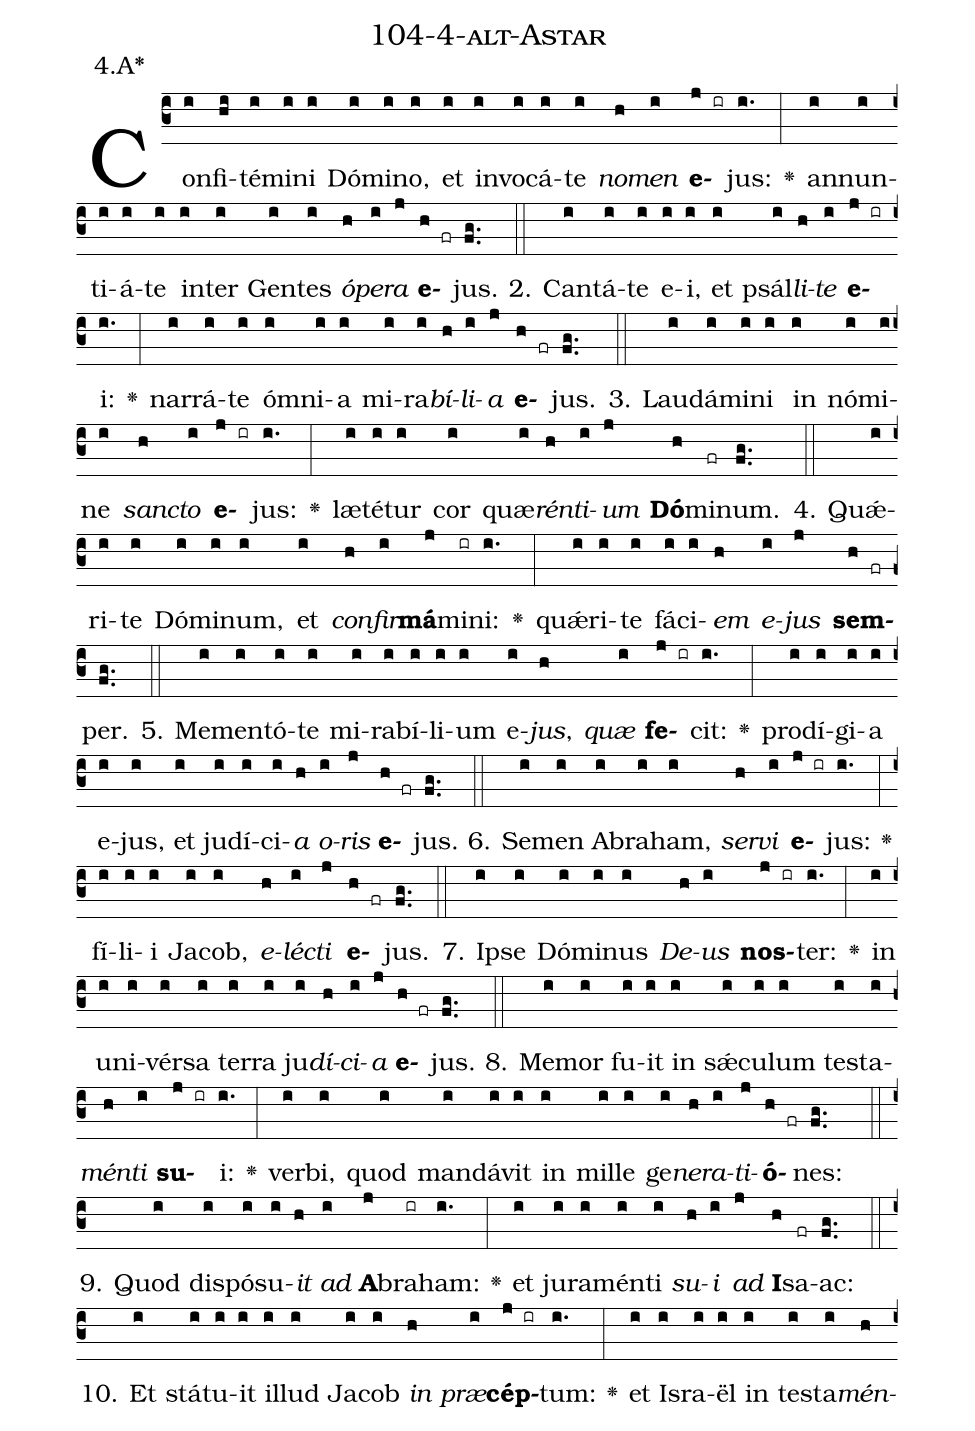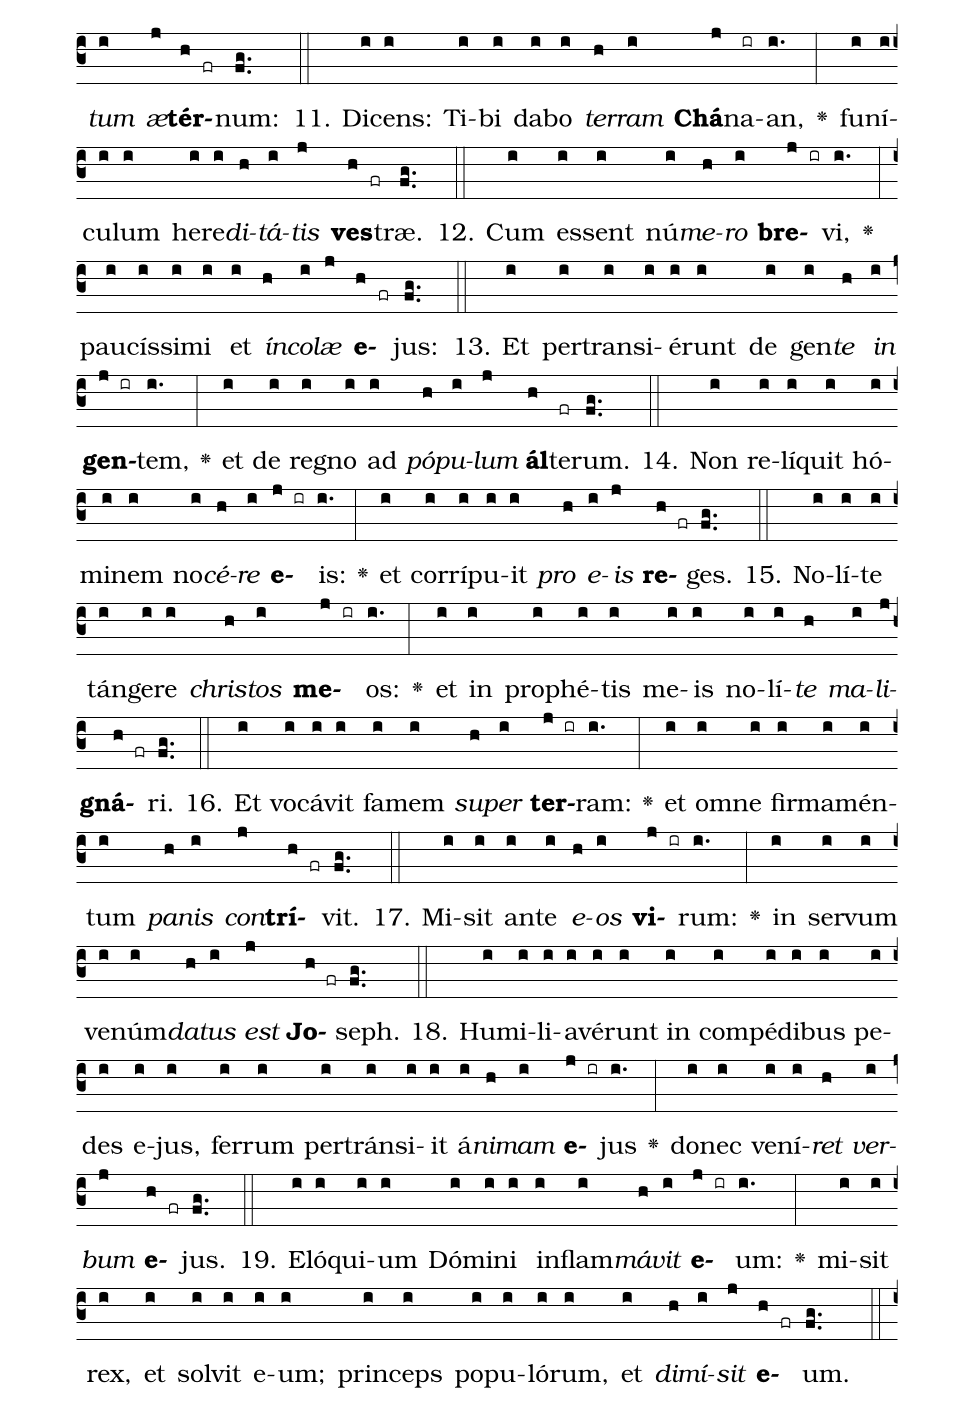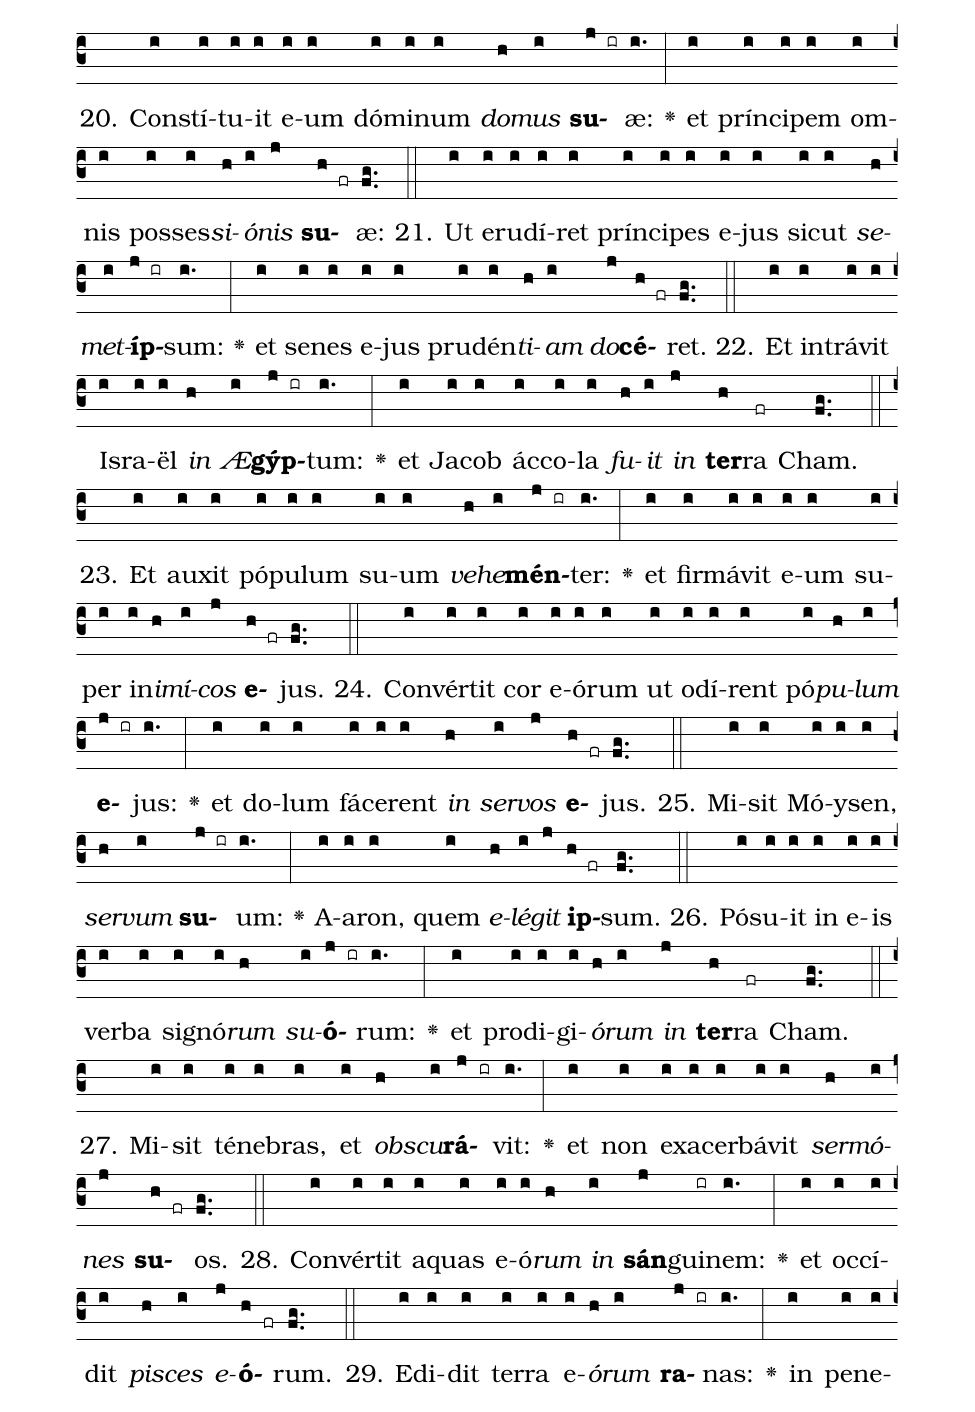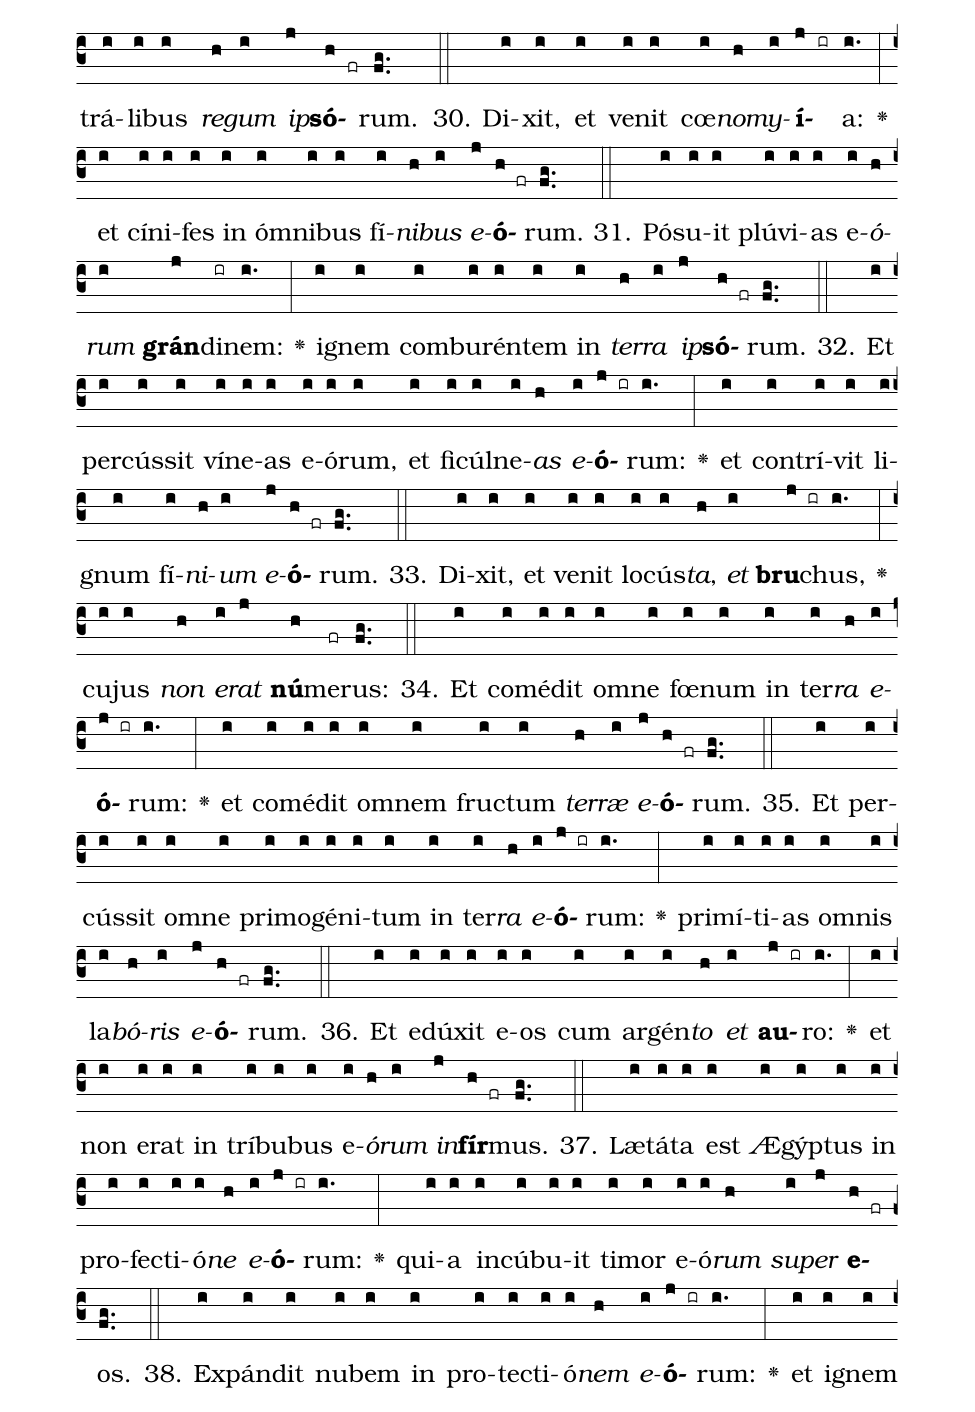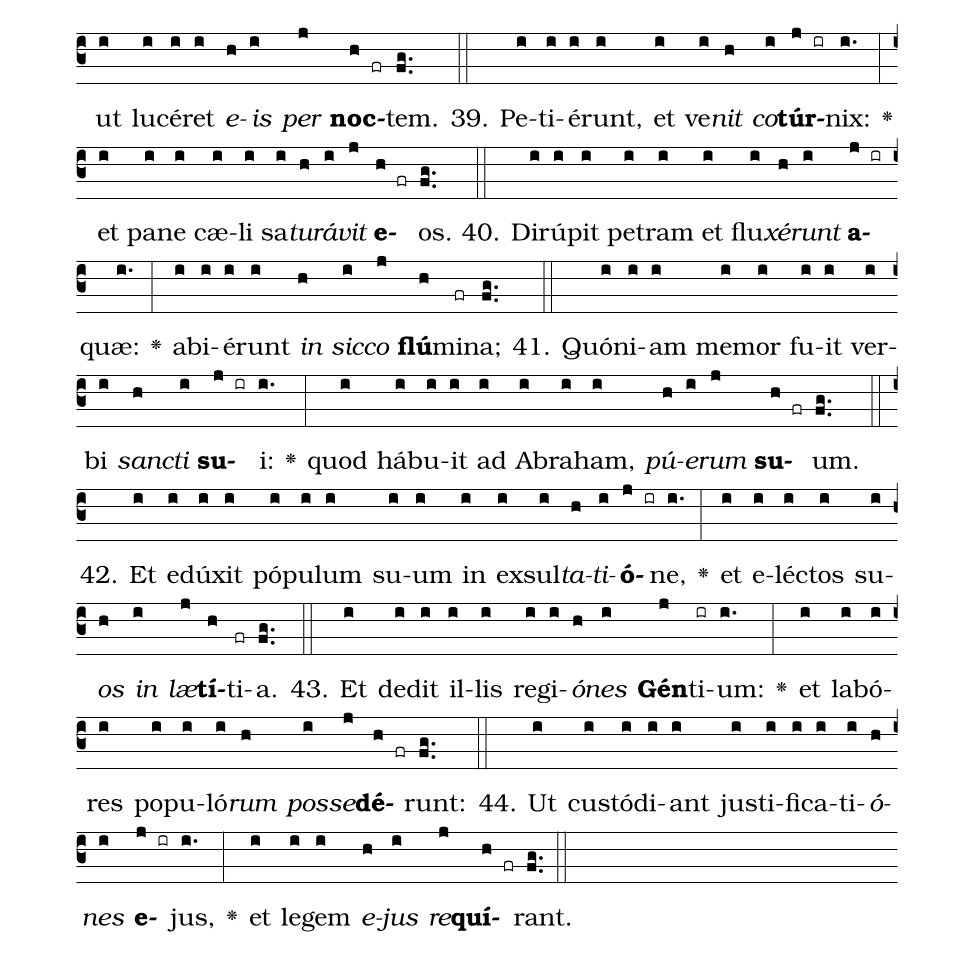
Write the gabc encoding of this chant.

name: 104-4-alt-Astar;
annotation: 4.A*;
%%
(c3)Con(i)fi(hi)té(i)mi(i)ni(i) Dó(i)mi(i)no,(i) et(i) in(i)vo(i)cá(i)te(i) <i>no</i>(h)<i>men</i>(i) <b>e</b>(j ir)jus:(i.) <v>\greheightstar</v>(:) an(i)nun(i)ti(i)á(i)te(i) in(i)ter(i) Gen(i)tes(i) <i>ó</i>(h)<i>pe</i>(i)<i>ra</i>(j) <b>e</b>(h fr)jus.(fg..) (::)
2. Can(i)tá(i)te(i) e(i)i,(i) et(i) psál(i)<i>li</i>(h)<i>te</i>(i) <b>e</b>(j ir)i:(i.) <v>\greheightstar</v>(:) nar(i)rá(i)te(i) óm(i)ni(i)a(i) mi(i)ra(i)<i>bí</i>(h)<i>li</i>(i)<i>a</i>(j) <b>e</b>(h fr)jus.(fg..) (::)
3. Lau(i)dá(i)mi(i)ni(i) in(i) nó(i)mi(i)ne(i) <i>sanc</i>(h)<i>to</i>(i) <b>e</b>(j ir)jus:(i.) <v>\greheightstar</v>(:) læ(i)té(i)tur(i) cor(i) quæ(i)<i>rén</i>(h)<i>ti</i>(i)<i>um</i>(j) <b>Dó</b>(h)mi(fr)num.(fg..) (::)
4. Quǽ(i)ri(i)te(i) Dó(i)mi(i)num,(i) et(i) <i>con</i>(h)<i>fir</i>(i)<b>má</b>(j)mi(ir)ni:(i.) <v>\greheightstar</v>(:) quǽ(i)ri(i)te(i) fá(i)ci(i)<i>em</i>(h) <i>e</i>(i)<i>jus</i>(j) <b>sem</b>(h fr)per.(fg..) (::)
5. Me(i)men(i)tó(i)te(i) mi(i)ra(i)bí(i)li(i)um(i) e(i)<i>jus</i>,(h) <i>quæ</i>(i) <b>fe</b>(j ir)cit:(i.) <v>\greheightstar</v>(:) prod(i)í(i)gi(i)a(i) e(i)jus,(i) et(i) ju(i)dí(i)ci(i)<i>a</i>(h) <i>o</i>(i)<i>ris</i>(j) <b>e</b>(h fr)jus.(fg..) (::)
6. Se(i)men(i) A(i)bra(i)ham,(i) <i>ser</i>(h)<i>vi</i>(i) <b>e</b>(j ir)jus:(i.) <v>\greheightstar</v>(:) fí(i)li(i)i(i) Ja(i)cob,(i) <i>e</i>(h)<i>léc</i>(i)<i>ti</i>(j) <b>e</b>(h fr)jus.(fg..) (::)
7. Ip(i)se(i) Dó(i)mi(i)nus(i) <i>De</i>(h)<i>us</i>(i) <b>nos</b>(j ir)ter:(i.) <v>\greheightstar</v>(:) in(i) u(i)ni(i)vér(i)sa(i) ter(i)ra(i) ju(i)<i>dí</i>(h)<i>ci</i>(i)<i>a</i>(j) <b>e</b>(h fr)jus.(fg..) (::)
8. Me(i)mor(i) fu(i)it(i) in(i) sǽ(i)cu(i)lum(i) tes(i)ta(i)<i>mén</i>(h)<i>ti</i>(i) <b>su</b>(j ir)i:(i.) <v>\greheightstar</v>(:) ver(i)bi,(i) quod(i) man(i)dá(i)vit(i) in(i) mil(i)le(i) ge(i)<i>ne</i>(h)<i>ra</i>(i)<i>ti</i>(j)<b>ó</b>(h fr)nes:(fg..) (::)
9. Quod(i) dis(i)pó(i)su(i)<i>it</i>(h) <i>ad</i>(i) <b>A</b>(j)bra(ir)ham:(i.) <v>\greheightstar</v>(:) et(i) ju(i)ra(i)mén(i)ti(i) <i>su</i>(h)<i>i</i>(i) <i>ad</i>(j) <b>I</b>(h)sa(fr)ac:(fg..) (::)
10. Et(i) stá(i)tu(i)it(i) il(i)lud(i) Ja(i)cob(i) <i>in</i>(h) <i>præ</i>(i)<b>cép</b>(j ir)tum:(i.) <v>\greheightstar</v>(:) et(i) Is(i)ra(i)ël(i) in(i) tes(i)ta(i)<i>mén</i>(h)<i>tum</i>(i) <i>æ</i>(j)<b>tér</b>(h fr)num:(fg..) (::)
11. Di(i)cens:(i) Ti(i)bi(i) da(i)bo(i) <i>ter</i>(h)<i>ram</i>(i) <b>Chá</b>(j)na(ir)an,(i.) <v>\greheightstar</v>(:) fu(i)ní(i)cu(i)lum(i) he(i)re(i)<i>di</i>(h)<i>tá</i>(i)<i>tis</i>(j) <b>ves</b>(h fr)træ.(fg..) (::)
12. Cum(i) es(i)sent(i) nú(i)<i>me</i>(h)<i>ro</i>(i) <b>bre</b>(j ir)vi,(i.) <v>\greheightstar</v>(:) pau(i)cís(i)si(i)mi(i) et(i) <i>ín</i>(h)<i>co</i>(i)<i>læ</i>(j) <b>e</b>(h fr)jus:(fg..) (::)
13. Et(i) per(i)trans(i)i(i)é(i)runt(i) de(i) gen(i)<i>te</i>(h) <i>in</i>(i) <b>gen</b>(j ir)tem,(i.) <v>\greheightstar</v>(:) et(i) de(i) re(i)gno(i) ad(i) <i>pó</i>(h)<i>pu</i>(i)<i>lum</i>(j) <b>ál</b>(h)te(fr)rum.(fg..) (::)
14. Non(i) re(i)lí(i)quit(i) hó(i)mi(i)nem(i) no(i)<i>cé</i>(h)<i>re</i>(i) <b>e</b>(j ir)is:(i.) <v>\greheightstar</v>(:) et(i) cor(i)rí(i)pu(i)it(i) <i>pro</i>(h) <i>e</i>(i)<i>is</i>(j) <b>re</b>(h fr)ges.(fg..) (::)
15. No(i)lí(i)te(i) tán(i)ge(i)re(i) <i>chris</i>(h)<i>tos</i>(i) <b>me</b>(j ir)os:(i.) <v>\greheightstar</v>(:) et(i) in(i) pro(i)phé(i)tis(i) me(i)is(i) no(i)lí(i)<i>te</i>(h) <i>ma</i>(i)<i>li</i>(j)<b>gná</b>(h fr)ri.(fg..) (::)
16. Et(i) vo(i)cá(i)vit(i) fa(i)mem(i) <i>su</i>(h)<i>per</i>(i) <b>ter</b>(j ir)ram:(i.) <v>\greheightstar</v>(:) et(i) om(i)ne(i) fir(i)ma(i)mén(i)tum(i) <i>pa</i>(h)<i>nis</i>(i) <i>con</i>(j)<b>trí</b>(h fr)vit.(fg..) (::)
17. Mi(i)sit(i) an(i)te(i) <i>e</i>(h)<i>os</i>(i) <b>vi</b>(j ir)rum:(i.) <v>\greheightstar</v>(:) in(i) ser(i)vum(i) ve(i)núm(i)<i>da</i>(h)<i>tus</i>(i) <i>est</i>(j) <b>Jo</b>(h fr)seph.(fg..) (::)
18. Hu(i)mi(i)li(i)a(i)vé(i)runt(i) in(i) com(i)pé(i)di(i)bus(i) pe(i)des(i) e(i)jus,(i) fer(i)rum(i) per(i)tráns(i)i(i)it(i) á(i)<i>ni</i>(h)<i>mam</i>(i) <b>e</b>(j ir)jus(i.) <v>\greheightstar</v>(:) do(i)nec(i) ve(i)ní(i)<i>ret</i>(h) <i>ver</i>(i)<i>bum</i>(j) <b>e</b>(h fr)jus.(fg..) (::)
19. E(i)ló(i)qui(i)um(i) Dó(i)mi(i)ni(i) in(i)flam(i)<i>má</i>(h)<i>vit</i>(i) <b>e</b>(j ir)um:(i.) <v>\greheightstar</v>(:) mi(i)sit(i) rex,(i) et(i) sol(i)vit(i) e(i)um;(i) prin(i)ceps(i) po(i)pu(i)ló(i)rum,(i) et(i) <i>di</i>(h)<i>mí</i>(i)<i>sit</i>(j) <b>e</b>(h fr)um.(fg..) (::)
20. Con(i)stí(i)tu(i)it(i) e(i)um(i) dó(i)mi(i)num(i) <i>do</i>(h)<i>mus</i>(i) <b>su</b>(j ir)æ:(i.) <v>\greheightstar</v>(:) et(i) prín(i)ci(i)pem(i) om(i)nis(i) pos(i)ses(i)<i>si</i>(h)<i>ó</i>(i)<i>nis</i>(j) <b>su</b>(h fr)æ:(fg..) (::)
21. Ut(i) e(i)ru(i)dí(i)ret(i) prín(i)ci(i)pes(i) e(i)jus(i) sic(i)ut(i) <i>se</i>(h)<i>met</i>(i)<b>íp</b>(j ir)sum:(i.) <v>\greheightstar</v>(:) et(i) se(i)nes(i) e(i)jus(i) pru(i)dén(i)<i>ti</i>(h)<i>am</i>(i) <i>do</i>(j)<b>cé</b>(h fr)ret.(fg..) (::)
22. Et(i) in(i)trá(i)vit(i) Is(i)ra(i)ël(i) <i>in</i>(h) <i>Æ</i>(i)<b>gýp</b>(j ir)tum:(i.) <v>\greheightstar</v>(:) et(i) Ja(i)cob(i) ác(i)co(i)la(i) <i>fu</i>(h)<i>it</i>(i) <i>in</i>(j) <b>ter</b>(h)ra(fr) Cham.(fg..) (::)
23. Et(i) au(i)xit(i) pó(i)pu(i)lum(i) su(i)um(i) <i>ve</i>(h)<i>he</i>(i)<b>mén</b>(j ir)ter:(i.) <v>\greheightstar</v>(:) et(i) fir(i)má(i)vit(i) e(i)um(i) su(i)per(i) in(i)<i>i</i>(h)<i>mí</i>(i)<i>cos</i>(j) <b>e</b>(h fr)jus.(fg..) (::)
24. Con(i)vér(i)tit(i) cor(i) e(i)ó(i)rum(i) ut(i) o(i)dí(i)rent(i) pó(i)<i>pu</i>(h)<i>lum</i>(i) <b>e</b>(j ir)jus:(i.) <v>\greheightstar</v>(:) et(i) do(i)lum(i) fá(i)ce(i)rent(i) <i>in</i>(h) <i>ser</i>(i)<i>vos</i>(j) <b>e</b>(h fr)jus.(fg..) (::)
25. Mi(i)sit(i) Mó(i)y(i)sen,(i) <i>ser</i>(h)<i>vum</i>(i) <b>su</b>(j ir)um:(i.) <v>\greheightstar</v>(:) A(i)a(i)ron,(i) quem(i) <i>e</i>(h)<i>lé</i>(i)<i>git</i>(j) <b>ip</b>(h fr)sum.(fg..) (::)
26. Pó(i)su(i)it(i) in(i) e(i)is(i) ver(i)ba(i) si(i)gnó(i)<i>rum</i>(h) <i>su</i>(i)<b>ó</b>(j ir)rum:(i.) <v>\greheightstar</v>(:) et(i) prod(i)i(i)gi(i)<i>ó</i>(h)<i>rum</i>(i) <i>in</i>(j) <b>ter</b>(h)ra(fr) Cham.(fg..) (::)
27. Mi(i)sit(i) té(i)ne(i)bras,(i) et(i) <i>obs</i>(h)<i>cu</i>(i)<b>rá</b>(j ir)vit:(i.) <v>\greheightstar</v>(:) et(i) non(i) ex(i)a(i)cer(i)bá(i)vit(i) <i>ser</i>(h)<i>mó</i>(i)<i>nes</i>(j) <b>su</b>(h fr)os.(fg..) (::)
28. Con(i)vér(i)tit(i) a(i)quas(i) e(i)ó(i)<i>rum</i>(h) <i>in</i>(i) <b>sán</b>(j)gui(ir)nem:(i.) <v>\greheightstar</v>(:) et(i) oc(i)cí(i)dit(i) <i>pi</i>(h)<i>sces</i>(i) <i>e</i>(j)<b>ó</b>(h fr)rum.(fg..) (::)
29. E(i)di(i)dit(i) ter(i)ra(i) e(i)<i>ó</i>(h)<i>rum</i>(i) <b>ra</b>(j ir)nas:(i.) <v>\greheightstar</v>(:) in(i) pe(i)ne(i)trá(i)li(i)bus(i) <i>re</i>(h)<i>gum</i>(i) <i>ip</i>(j)<b>só</b>(h fr)rum.(fg..) (::)
30. Di(i)xit,(i) et(i) ve(i)nit(i) cœ(i)<i>no</i>(h)<i>my</i>(i)<b>í</b>(j ir)a:(i.) <v>\greheightstar</v>(:) et(i) cí(i)ni(i)fes(i) in(i) óm(i)ni(i)bus(i) fí(i)<i>ni</i>(h)<i>bus</i>(i) <i>e</i>(j)<b>ó</b>(h fr)rum.(fg..) (::)
31. Pó(i)su(i)it(i) plú(i)vi(i)as(i) e(i)<i>ó</i>(h)<i>rum</i>(i) <b>grán</b>(j)di(ir)nem:(i.) <v>\greheightstar</v>(:) i(i)gnem(i) com(i)bu(i)rén(i)tem(i) in(i) <i>ter</i>(h)<i>ra</i>(i) <i>ip</i>(j)<b>só</b>(h fr)rum.(fg..) (::)
32. Et(i) per(i)cús(i)sit(i) ví(i)ne(i)as(i) e(i)ó(i)rum,(i) et(i) fi(i)cúl(i)ne(i)<i>as</i>(h) <i>e</i>(i)<b>ó</b>(j ir)rum:(i.) <v>\greheightstar</v>(:) et(i) con(i)trí(i)vit(i) li(i)gnum(i) fí(i)<i>ni</i>(h)<i>um</i>(i) <i>e</i>(j)<b>ó</b>(h fr)rum.(fg..) (::)
33. Di(i)xit,(i) et(i) ve(i)nit(i) lo(i)cús(i)<i>ta</i>,(h) <i>et</i>(i) <b>bru</b>(j ir)chus,(i.) <v>\greheightstar</v>(:) cu(i)jus(i) <i>non</i>(h) <i>e</i>(i)<i>rat</i>(j) <b>nú</b>(h)me(fr)rus:(fg..) (::)
34. Et(i) com(i)é(i)dit(i) om(i)ne(i) fœ(i)num(i) in(i) ter(i)<i>ra</i>(h) <i>e</i>(i)<b>ó</b>(j ir)rum:(i.) <v>\greheightstar</v>(:) et(i) com(i)é(i)dit(i) om(i)nem(i) fruc(i)tum(i) <i>ter</i>(h)<i>ræ</i>(i) <i>e</i>(j)<b>ó</b>(h fr)rum.(fg..) (::)
35. Et(i) per(i)cús(i)sit(i) om(i)ne(i) pri(i)mo(i)gé(i)ni(i)tum(i) in(i) ter(i)<i>ra</i>(h) <i>e</i>(i)<b>ó</b>(j ir)rum:(i.) <v>\greheightstar</v>(:) pri(i)mí(i)ti(i)as(i) om(i)nis(i) la(i)<i>bó</i>(h)<i>ris</i>(i) <i>e</i>(j)<b>ó</b>(h fr)rum.(fg..) (::)
36. Et(i) e(i)dú(i)xit(i) e(i)os(i) cum(i) ar(i)gén(i)<i>to</i>(h) <i>et</i>(i) <b>au</b>(j ir)ro:(i.) <v>\greheightstar</v>(:) et(i) non(i) e(i)rat(i) in(i) trí(i)bu(i)bus(i) e(i)<i>ó</i>(h)<i>rum</i>(i) <i>in</i>(j)<b>fír</b>(h fr)mus.(fg..) (::)
37. Læ(i)tá(i)ta(i) est(i) Æ(i)gýp(i)tus(i) in(i) pro(i)fec(i)ti(i)ó(i)<i>ne</i>(h) <i>e</i>(i)<b>ó</b>(j ir)rum:(i.) <v>\greheightstar</v>(:) qui(i)a(i) in(i)cú(i)bu(i)it(i) ti(i)mor(i) e(i)ó(i)<i>rum</i>(h) <i>su</i>(i)<i>per</i>(j) <b>e</b>(h fr)os.(fg..) (::)
38. Ex(i)pán(i)dit(i) nu(i)bem(i) in(i) pro(i)tec(i)ti(i)ó(i)<i>nem</i>(h) <i>e</i>(i)<b>ó</b>(j ir)rum:(i.) <v>\greheightstar</v>(:) et(i) i(i)gnem(i) ut(i) lu(i)cé(i)ret(i) <i>e</i>(h)<i>is</i>(i) <i>per</i>(j) <b>noc</b>(h fr)tem.(fg..) (::)
39. Pe(i)ti(i)é(i)runt,(i) et(i) ve(i)<i>nit</i>(h) <i>co</i>(i)<b>túr</b>(j ir)nix:(i.) <v>\greheightstar</v>(:) et(i) pa(i)ne(i) cæ(i)li(i) sa(i)<i>tu</i>(h)<i>rá</i>(i)<i>vit</i>(j) <b>e</b>(h fr)os.(fg..) (::)
40. Di(i)rú(i)pit(i) pe(i)tram(i) et(i) flu(i)<i>xé</i>(h)<i>runt</i>(i) <b>a</b>(j ir)quæ:(i.) <v>\greheightstar</v>(:) ab(i)i(i)é(i)runt(i) <i>in</i>(h) <i>sic</i>(i)<i>co</i>(j) <b>flú</b>(h)mi(fr)na;(fg..) (::)
41. Quón(i)i(i)am(i) me(i)mor(i) fu(i)it(i) ver(i)bi(i) <i>sanc</i>(h)<i>ti</i>(i) <b>su</b>(j ir)i:(i.) <v>\greheightstar</v>(:) quod(i) há(i)bu(i)it(i) ad(i) A(i)bra(i)ham,(i) <i>pú</i>(h)<i>e</i>(i)<i>rum</i>(j) <b>su</b>(h fr)um.(fg..) (::)
42. Et(i) e(i)dú(i)xit(i) pó(i)pu(i)lum(i) su(i)um(i) in(i) ex(i)sul(i)<i>ta</i>(h)<i>ti</i>(i)<b>ó</b>(j ir)ne,(i.) <v>\greheightstar</v>(:) et(i) e(i)léc(i)tos(i) su(i)<i>os</i>(h) <i>in</i>(i) <i>læ</i>(j)<b>tí</b>(h)ti(fr)a.(fg..) (::)
43. Et(i) de(i)dit(i) il(i)lis(i) re(i)gi(i)<i>ó</i>(h)<i>nes</i>(i) <b>Gén</b>(j)ti(ir)um:(i.) <v>\greheightstar</v>(:) et(i) la(i)bó(i)res(i) po(i)pu(i)ló(i)<i>rum</i>(h) <i>pos</i>(i)<i>se</i>(j)<b>dé</b>(h fr)runt:(fg..) (::)
44. Ut(i) cus(i)tó(i)di(i)ant(i) jus(i)ti(i)fi(i)ca(i)ti(i)<i>ó</i>(h)<i>nes</i>(i) <b>e</b>(j ir)jus,(i.) <v>\greheightstar</v>(:) et(i) le(i)gem(i) <i>e</i>(h)<i>jus</i>(i) <i>re</i>(j)<b>quí</b>(h fr)rant.(fg..) (::)
